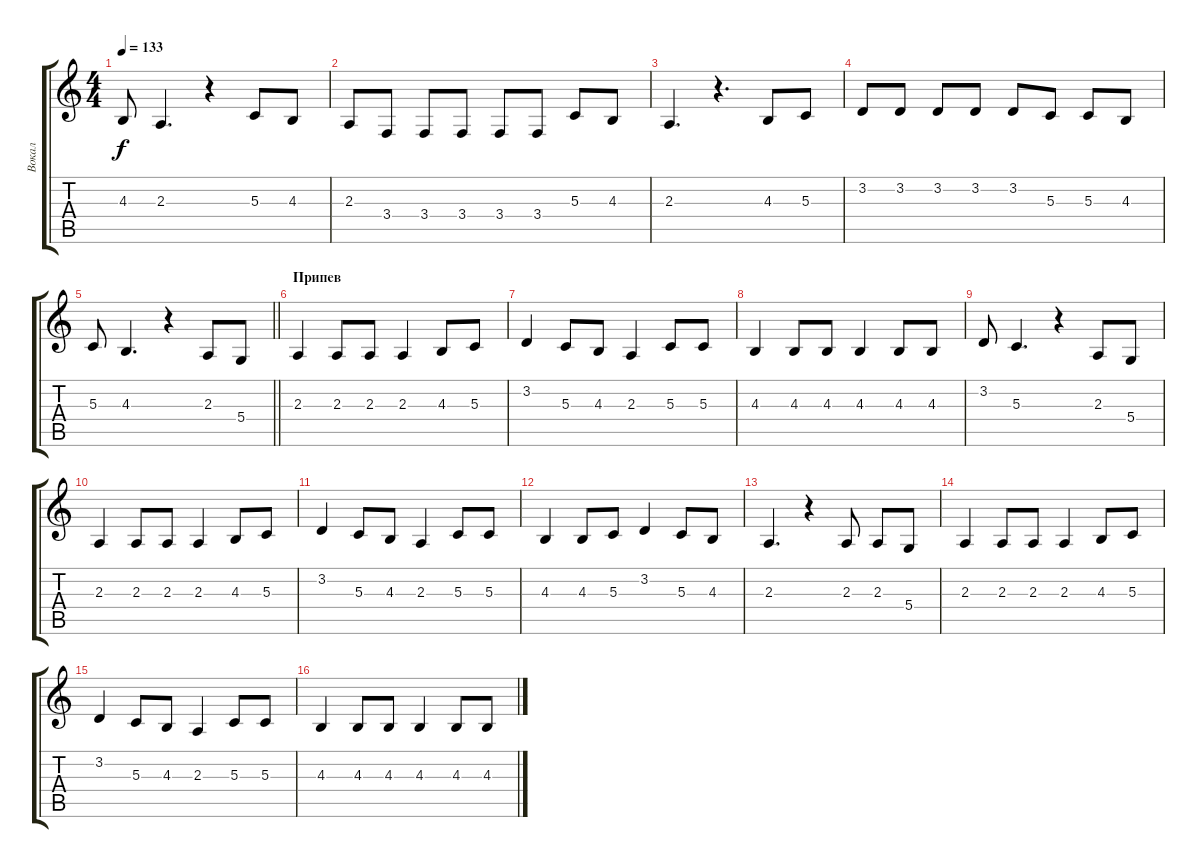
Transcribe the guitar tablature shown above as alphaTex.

\track ("Вокал" "Вокал") {instrument tenorsax}
\staff {score tabs}
\tuning (E4 B3 G3 D3 A2 E2) {hide}
\ts (4 4)
\tempo 133
\clef g2
\ks c
4.3.8{dy f} 2.3.4{d} r.4 5.3.8 4.3.8 |
2.3.8 3.4.8 3.4.8 3.4.8 3.4.8 3.4.8 5.3.8 4.3.8 |
2.3.4{d} r.4{d} 4.3.8 5.3.8 |
3.2.8 3.2.8 3.2.8 3.2.8 3.2.8 5.3.8 5.3.8 4.3.8 |
\barLineRight lightlight
5.3.8 4.3.4{d} r.4 2.3.8 5.4.8 |
\section ("" "Припев")
2.3.4 2.3.8 2.3.8 2.3.4 4.3.8 5.3.8 |
3.2.4 5.3.8 4.3.8 2.3.4 5.3.8 5.3.8 |
4.3.4 4.3.8 4.3.8 4.3.4 4.3.8 4.3.8 |
3.2.8 5.3.4{d} r.4 2.3.8 5.4.8 |
2.3.4 2.3.8 2.3.8 2.3.4 4.3.8 5.3.8 |
3.2.4 5.3.8 4.3.8 2.3.4 5.3.8 5.3.8 |
4.3.4 4.3.8 5.3.8 3.2.4 5.3.8 4.3.8 |
2.3.4{d} r.4 2.3.8 2.3.8 5.4.8 |
2.3.4 2.3.8 2.3.8 2.3.4 4.3.8 5.3.8 |
3.2.4 5.3.8 4.3.8 2.3.4 5.3.8 5.3.8 |
4.3.4 4.3.8 4.3.8 4.3.4 4.3.8 4.3.8
